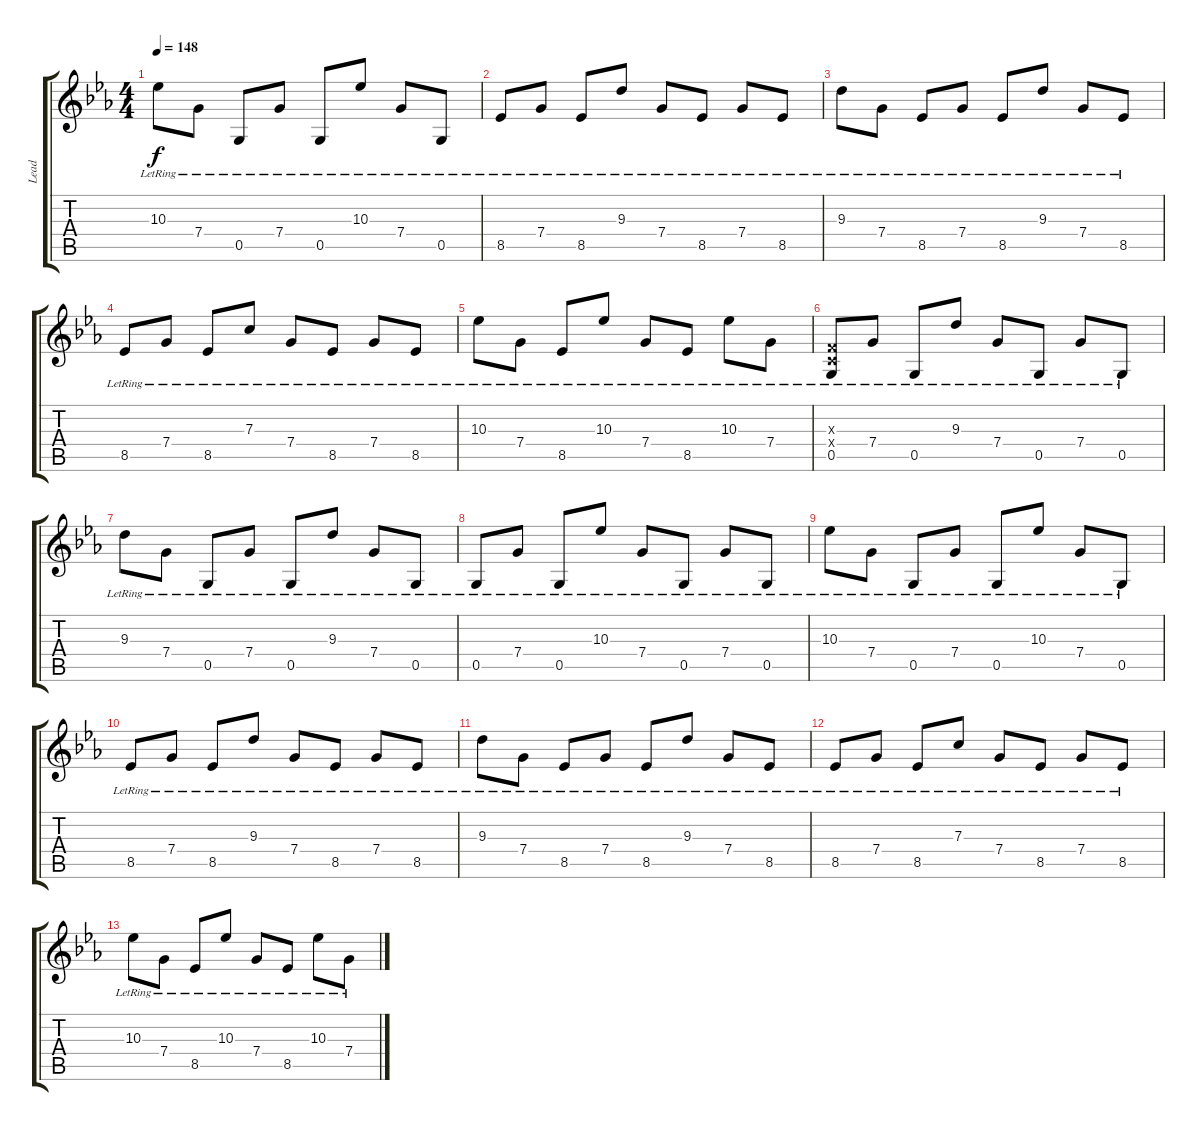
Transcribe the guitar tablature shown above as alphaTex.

\track ("Lead" "Lead") {instrument distortionguitar}
\staff {score tabs}
\tuning (D4 A3 F3 C3 G2 C2) {hide}
\ts (4 4)
\tempo 148
\clef g2
\ks cminor
10.3{lr}.8{dy f} 7.4{lr}.8 0.5{lr}.8 7.4{lr}.8 0.5{lr}.8 10.3{lr}.8 7.4{lr}.8 0.5{lr}.8 |
8.5{lr}.8 7.4{lr}.8 8.5{lr}.8 9.3{lr}.8 7.4{lr}.8 8.5{lr}.8 7.4{lr}.8 8.5{lr}.8 |
9.3{lr}.8 7.4{lr}.8 8.5{lr}.8 7.4{lr}.8 8.5{lr}.8 9.3{lr}.8 7.4{lr}.8 8.5{lr}.8 |
8.5{lr}.8 7.4{lr}.8 8.5{lr}.8 7.3{lr}.8 7.4{lr}.8 8.5{lr}.8 7.4{lr}.8 8.5{lr}.8 |
10.3{lr}.8 7.4{lr}.8 8.5{lr}.8 10.3{lr}.8 7.4{lr}.8 8.5{lr}.8 10.3{lr}.8 7.4{lr}.8 |
(0.3{x} 0.4{x} 0.5{lr}).8{instrument electricguitarjazz} 7.4{lr}.8 0.5{lr}.8 9.3{lr}.8 7.4{lr}.8 0.5{lr}.8 7.4{lr}.8 0.5{lr}.8 |
9.3{lr}.8 7.4{lr}.8 0.5{lr}.8 7.4{lr}.8 0.5{lr}.8 9.3{lr}.8 7.4{lr}.8 0.5{lr}.8 |
0.5{lr}.8 7.4{lr}.8 0.5{lr}.8 10.3{lr}.8 7.4{lr}.8 0.5{lr}.8 7.4{lr}.8 0.5{lr}.8 |
10.3{lr}.8 7.4{lr}.8 0.5{lr}.8 7.4{lr}.8 0.5{lr}.8 10.3{lr}.8 7.4{lr}.8 0.5{lr}.8 |
8.5{lr}.8 7.4{lr}.8 8.5{lr}.8 9.3{lr}.8 7.4{lr}.8 8.5{lr}.8 7.4{lr}.8 8.5{lr}.8 |
9.3{lr}.8 7.4{lr}.8 8.5{lr}.8 7.4{lr}.8 8.5{lr}.8 9.3{lr}.8 7.4{lr}.8 8.5{lr}.8 |
8.5{lr}.8 7.4{lr}.8 8.5{lr}.8 7.3{lr}.8 7.4{lr}.8 8.5{lr}.8 7.4{lr}.8 8.5{lr}.8 |
10.3{lr}.8 7.4{lr}.8 8.5{lr}.8 10.3{lr}.8 7.4{lr}.8 8.5{lr}.8 10.3{lr}.8 7.4{lr}.8
